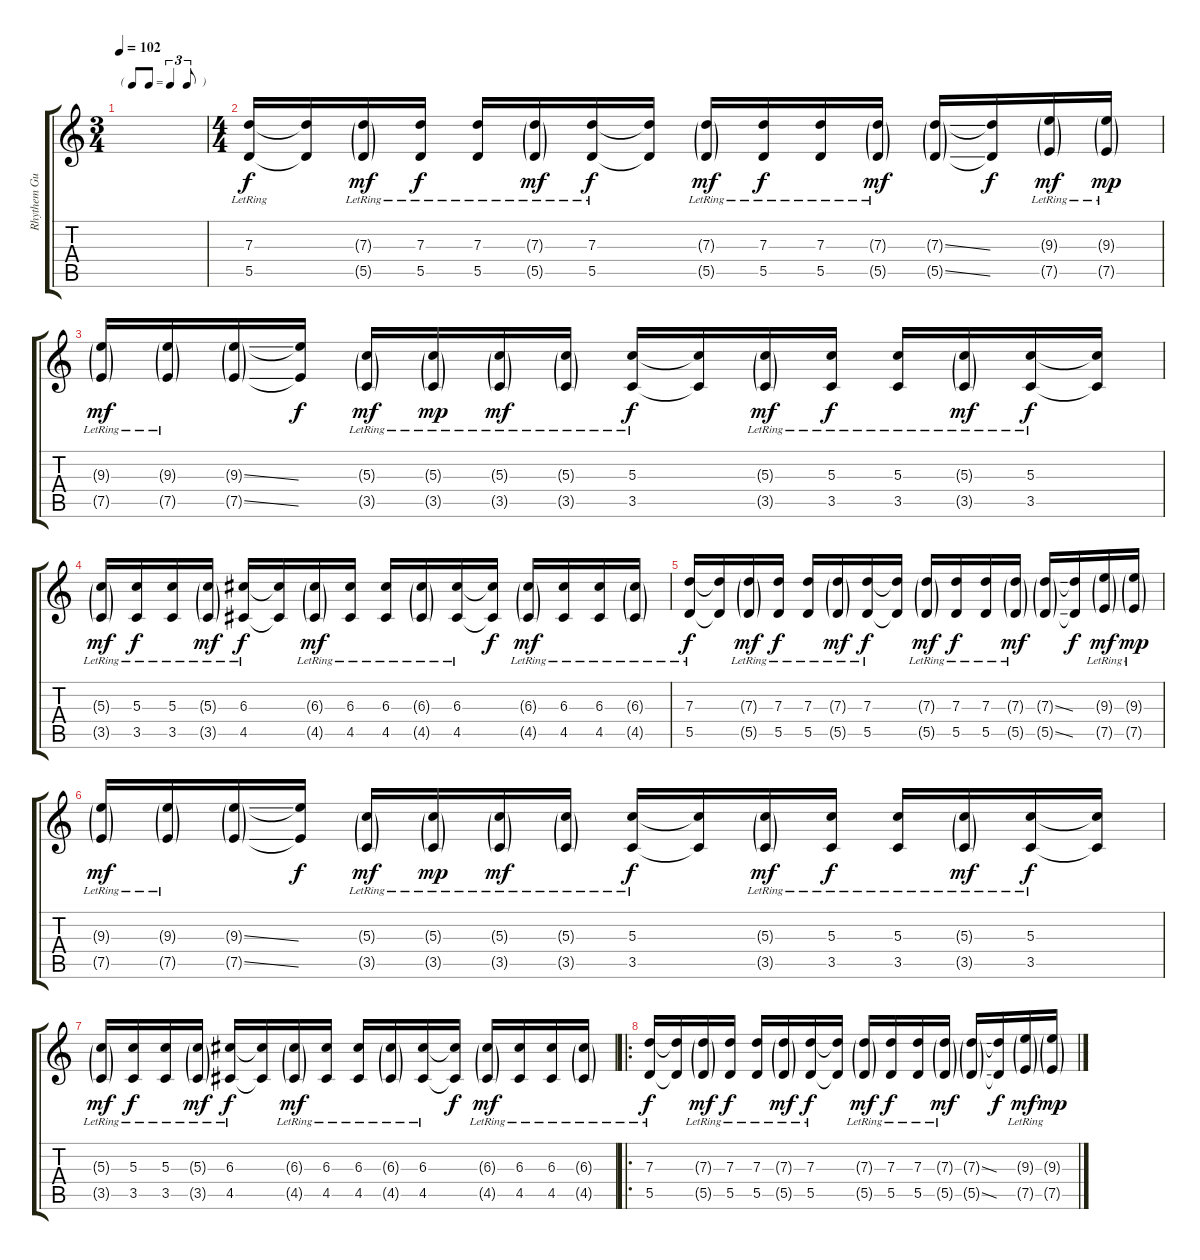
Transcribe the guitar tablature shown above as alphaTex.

\track ("Rhythem Guitar" "Rhythem Gu") {instrument overdrivenguitar}
\staff {score tabs}
\tuning (E4 B3 G3 D3 A2 E2) {hide}
\ts (3 4)
\tf triplet8th
\tempo 102
\clef g2
\ks c
|
\ts (4 4)
(7.3{lr} 5.5{lr}).16 (7.3{t} 5.5{t}).16 (7.3{g lr} 5.5{g lr}).16{dy mf} (7.3{lr} 5.5{lr}).16{dy f} (7.3{lr} 5.5{lr}).16 (7.3{g lr} 5.5{g lr}).16{dy mf} (7.3{lr} 5.5{lr}).16{dy f} (7.3{t} 5.5{t}).16 (7.3{g lr} 5.5{g lr}).16{dy mf} (7.3{lr} 5.5{lr}).16{dy f} (7.3{lr} 5.5{lr}).16 (7.3{g lr} 5.5{g lr}).16{dy mf} (7.3{ss g} 5.5{ss g}).16 (7.3{t} 5.5{t}).16{dy f} (9.3{g lr} 7.5{g lr}).16{dy mf} (9.3{g lr} 7.5{g lr}).16{dy mp} |
(9.3{g lr} 7.5{g lr}).16{dy mf} (9.3{g lr} 7.5{g lr}).16 (9.3{ss g} 7.5{ss g}).16 (9.3{t} 7.5{t}).16{dy f} (5.3{g lr} 3.5{g lr}).16{dy mf} (5.3{g lr} 3.5{g lr}).16{dy mp} (5.3{g lr} 3.5{g lr}).16{dy mf} (5.3{g lr} 3.5{g lr}).16 (5.3{lr} 3.5{lr}).16{dy f} (5.3{t} 3.5{t}).16 (5.3{g lr} 3.5{g lr}).16{dy mf} (5.3{lr} 3.5{lr}).16{dy f} (5.3{lr} 3.5{lr}).16 (5.3{g lr} 3.5{g lr}).16{dy mf} (5.3{lr} 3.5{lr}).16{dy f} (5.3{t} 3.5{t}).16 |
(5.3{g lr} 3.5{g lr}).16{dy mf} (5.3{lr} 3.5{lr}).16{dy f} (5.3{lr} 3.5{lr}).16 (5.3{g lr} 3.5{g lr}).16{dy mf} (6.3{lr} 4.5{lr}).16{dy f} (6.3{t} 4.5{t}).16 (6.3{g lr} 4.5{g lr}).16{dy mf} (6.3{lr} 4.5{lr}).16 (6.3{lr} 4.5{lr}).16 (6.3{g lr} 4.5{g lr}).16 (6.3{lr} 4.5{lr}).16 (6.3{t} 4.5{t}).16{dy f} (6.3{g lr} 4.5{g lr}).16{dy mf} (6.3{lr} 4.5{lr}).16 (6.3{lr} 4.5{lr}).16 (6.3{g lr} 4.5{g lr}).16 |
(7.3{lr} 5.5{lr}).16{dy f} (7.3{t} 5.5{t}).16 (7.3{g lr} 5.5{g lr}).16{dy mf} (7.3{lr} 5.5{lr}).16{dy f} (7.3{lr} 5.5{lr}).16 (7.3{g lr} 5.5{g lr}).16{dy mf} (7.3{lr} 5.5{lr}).16{dy f} (7.3{t} 5.5{t}).16 (7.3{g lr} 5.5{g lr}).16{dy mf} (7.3{lr} 5.5{lr}).16{dy f} (7.3{lr} 5.5{lr}).16 (7.3{g lr} 5.5{g lr}).16{dy mf} (7.3{ss g} 5.5{ss g}).16 (7.3{t} 5.5{t}).16{dy f} (9.3{g lr} 7.5{g lr}).16{dy mf} (9.3{g lr} 7.5{g lr}).16{dy mp} |
(9.3{g lr} 7.5{g lr}).16{dy mf} (9.3{g lr} 7.5{g lr}).16 (9.3{ss g} 7.5{ss g}).16 (9.3{t} 7.5{t}).16{dy f} (5.3{g lr} 3.5{g lr}).16{dy mf} (5.3{g lr} 3.5{g lr}).16{dy mp} (5.3{g lr} 3.5{g lr}).16{dy mf} (5.3{g lr} 3.5{g lr}).16 (5.3{lr} 3.5{lr}).16{dy f} (5.3{t} 3.5{t}).16 (5.3{g lr} 3.5{g lr}).16{dy mf} (5.3{lr} 3.5{lr}).16{dy f} (5.3{lr} 3.5{lr}).16 (5.3{g lr} 3.5{g lr}).16{dy mf} (5.3{lr} 3.5{lr}).16{dy f} (5.3{t} 3.5{t}).16 |
(5.3{g lr} 3.5{g lr}).16{dy mf} (5.3{lr} 3.5{lr}).16{dy f} (5.3{lr} 3.5{lr}).16 (5.3{g lr} 3.5{g lr}).16{dy mf} (6.3{lr} 4.5{lr}).16{dy f} (6.3{t} 4.5{t}).16 (6.3{g lr} 4.5{g lr}).16{dy mf} (6.3{lr} 4.5{lr}).16 (6.3{lr} 4.5{lr}).16 (6.3{g lr} 4.5{g lr}).16 (6.3{lr} 4.5{lr}).16 (6.3{t} 4.5{t}).16{dy f} (6.3{g lr} 4.5{g lr}).16{dy mf} (6.3{lr} 4.5{lr}).16 (6.3{lr} 4.5{lr}).16 (6.3{g lr} 4.5{g lr}).16 |
\ro
(7.3{lr} 5.5{lr}).16{dy f} (7.3{t} 5.5{t}).16 (7.3{g lr} 5.5{g lr}).16{dy mf} (7.3{lr} 5.5{lr}).16{dy f} (7.3{lr} 5.5{lr}).16 (7.3{g lr} 5.5{g lr}).16{dy mf} (7.3{lr} 5.5{lr}).16{dy f} (7.3{t} 5.5{t}).16 (7.3{g lr} 5.5{g lr}).16{dy mf} (7.3{lr} 5.5{lr}).16{dy f} (7.3{lr} 5.5{lr}).16 (7.3{g lr} 5.5{g lr}).16{dy mf} (7.3{ss g} 5.5{ss g}).16 (7.3{t} 5.5{t}).16{dy f} (9.3{g lr} 7.5{g lr}).16{dy mf} (9.3{g lr} 7.5{g lr}).16{dy mp}
